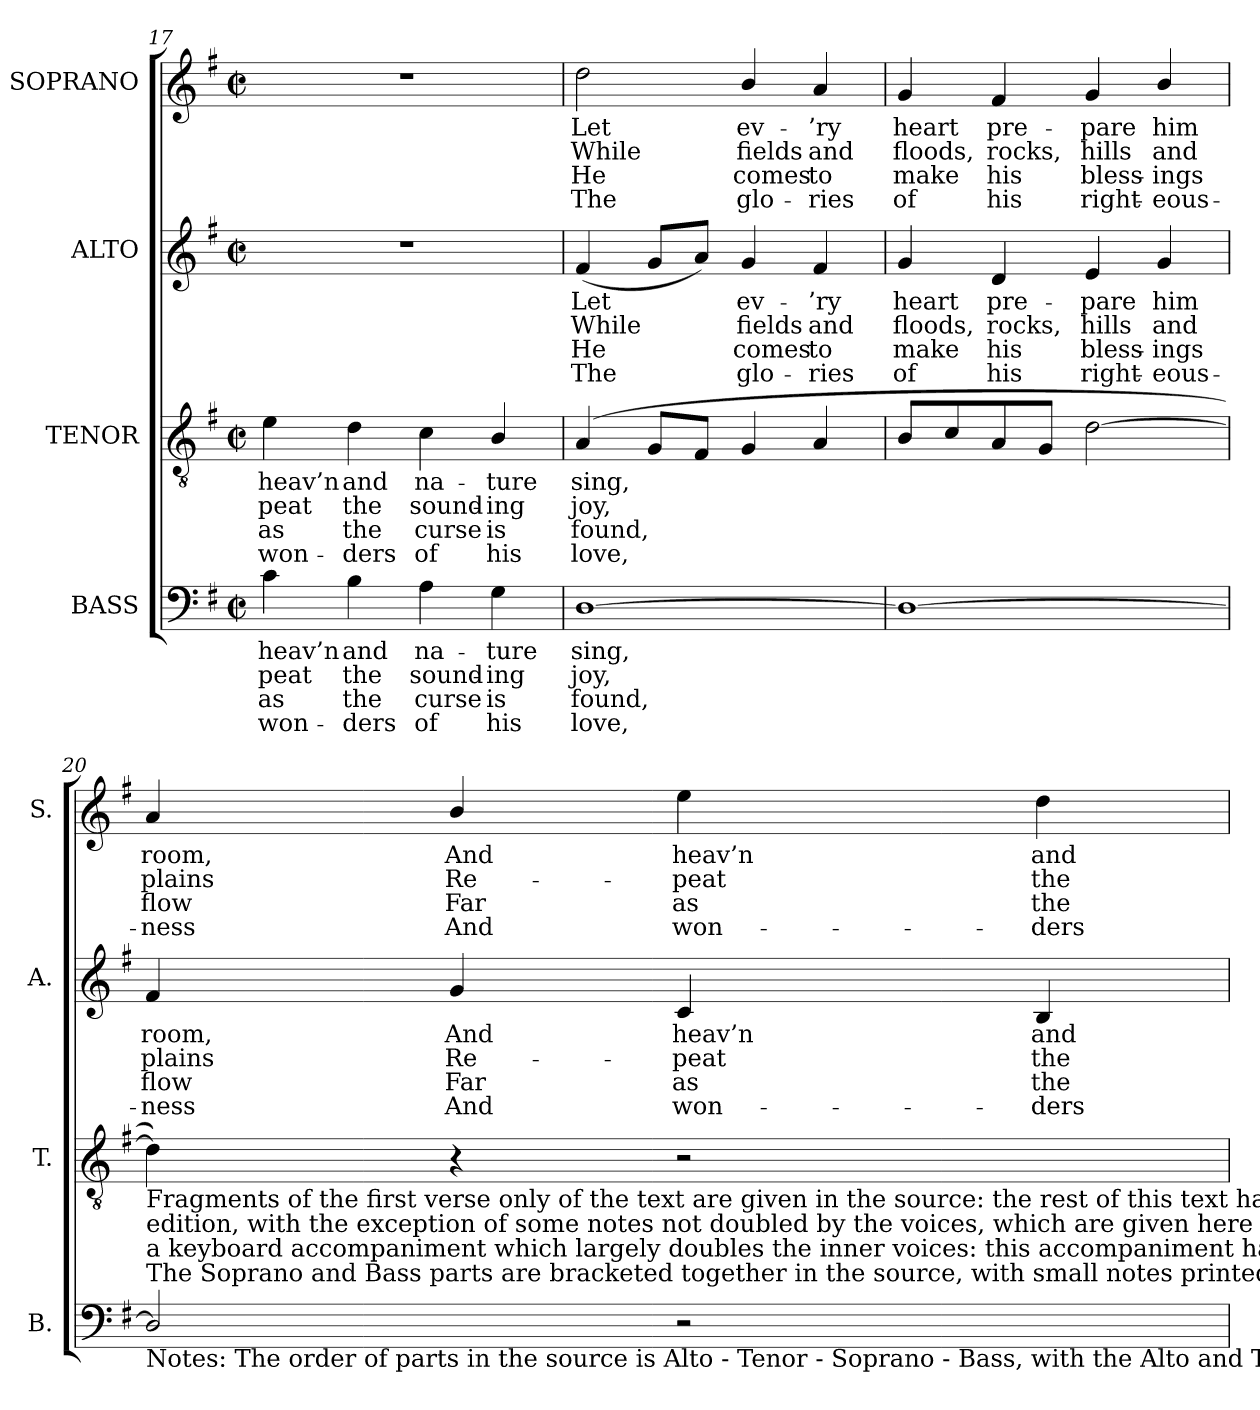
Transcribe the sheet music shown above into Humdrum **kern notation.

**kern	**text	**text	**text	**text	**kern	**text	**text	**text	**text	**kern	**text	**text	**text	**text	**kern	**text	**text	**text	**text
*part4	*part4	*part4	*part4	*part4	*part3	*part3	*part3	*part3	*part3	*part2	*part2	*part2	*part2	*part2	*part1	*part1	*part1	*part1	*part1
*staff4	*staff4	*staff4	*staff4	*staff4	*staff3	*staff3	*staff3	*staff3	*staff3	*staff2	*staff2	*staff2	*staff2	*staff2	*staff1	*staff1	*staff1	*staff1	*staff1
*I"BASS	*	*	*	*	*I"TENOR	*	*	*	*	*I"ALTO	*	*	*	*	*I"SOPRANO	*	*	*	*
*I'B.	*	*	*	*	*I'T.	*	*	*	*	*I'A.	*	*	*	*	*I'S.	*	*	*	*
*clefF4	*	*	*	*	*clefGv2	*	*	*	*	*clefG2	*	*	*	*	*clefG2	*	*	*	*
*	*	*	*	*	*ITrd7c12	*	*	*	*	*	*	*	*	*	*	*	*	*	*
*k[f#]	*	*	*	*	*k[f#]	*	*	*	*	*k[f#]	*	*	*	*	*k[f#]	*	*	*	*
*G:	*	*	*	*	*G:	*	*	*	*	*G:	*	*	*	*	*G:	*	*	*	*
*M2/2	*	*	*	*	*M2/2	*	*	*	*	*M2/2	*	*	*	*	*M2/2	*	*	*	*
*met(c|)	*	*	*	*	*met(c|)	*	*	*	*	*met(c|)	*	*	*	*	*met(c|)	*	*	*	*
=17	=17	=17	=17	=17	=17	=17	=17	=17	=17	=17	=17	=17	=17	=17	=17	=17	=17	=17	=17
!	!LO:LY:b:color=#000000	!LO:LY:b:color=#000000	!LO:LY:b:color=#000000	!LO:LY:b:color=#000000	!	!	!	!	!	!	!	!	!	!	!	!	!	!	!
!	!	!	!	!	!	!LO:LY:b:color=#000000	!LO:LY:b:color=#000000	!LO:LY:b:color=#000000	!LO:LY:b:color=#000000	!	!	!	!	!	!	!	!	!	!
4ci\	heav’n	-peat	as	won-	4Ei\	heav’n	-peat	as	won-	1r	.	.	.	.	1r	.	.	.	.
!	!LO:LY:b:color=#000000	!LO:LY:b:color=#000000	!LO:LY:b:color=#000000	!LO:LY:b:color=#000000	!	!	!	!	!	!	!	!	!	!	!	!	!	!	!
!	!	!	!	!	!	!LO:LY:b:color=#000000	!LO:LY:b:color=#000000	!LO:LY:b:color=#000000	!LO:LY:b:color=#000000	!	!	!	!	!	!	!	!	!	!
4Bi\	and	the	-the	ders	4Di\	and	the	-the	ders	.	.	.	.	.	.	.	.	.	.
!	!LO:LY:b:color=#000000	!LO:LY:b:color=#000000	!LO:LY:b:color=#000000	!LO:LY:b:color=#000000	!	!	!	!	!	!	!	!	!	!	!	!	!	!	!
!	!	!	!	!	!	!LO:LY:b:color=#000000	!LO:LY:b:color=#000000	!LO:LY:b:color=#000000	!LO:LY:b:color=#000000	!	!	!	!	!	!	!	!	!	!
4Ai\	na-	sound-	curse	of	4Ci\	na-	sound-	curse	of	.	.	.	.	.	.	.	.	.	.
!	!LO:LY:b:color=#000000	!LO:LY:b:color=#000000	!LO:LY:b:color=#000000	!LO:LY:b:color=#000000	!	!	!	!	!	!	!	!	!	!	!	!	!	!	!
!	!	!	!	!	!	!LO:LY:b:color=#000000	!LO:LY:b:color=#000000	!LO:LY:b:color=#000000	!LO:LY:b:color=#000000	!	!	!	!	!	!	!	!	!	!
4Gi\	-ture	-ing	is	his	4BBi/	-ture	-ing	is	his	.	.	.	.	.	.	.	.	.	.
=18	=18	=18	=18	=18	=18	=18	=18	=18	=18	=18	=18	=18	=18	=18	=18	=18	=18	=18	=18
!	!LO:LY:b:color=#000000	!LO:LY:b:color=#000000	!LO:LY:b:color=#000000	!LO:LY:b:color=#000000	!	!	!	!	!	!	!	!	!	!	!	!	!	!	!
!	!	!	!	!	!	!LO:LY:b:color=#000000	!LO:LY:b:color=#000000	!LO:LY:b:color=#000000	!LO:LY:b:color=#000000	!	!	!	!	!	!	!	!	!	!
!	!	!	!	!	!	!	!	!	!	!	!LO:LY:b:color=#000000	!LO:LY:b:color=#000000	!LO:LY:b:color=#000000	!LO:LY:b:color=#000000	!	!	!	!	!
!	!	!	!	!	!	!	!	!	!	!	!	!	!	!	!	!LO:LY:b:color=#000000	!LO:LY:b:color=#000000	!LO:LY:b:color=#000000	!LO:LY:b:color=#000000
[1Di	sing,	joy,	found,	love,	(4AAi/	sing,	joy,	found,	love,	(4f#i/	Let	While	He	The	2ddi\	Let	While	He	The
.	.	.	.	.	8GGi/L	.	.	.	.	8gi/L	.	.	.	.	.	.	.	.	.
.	.	.	.	.	8FF#i/J	.	.	.	.	8ai/J)	.	.	.	.	.	.	.	.	.
!	!	!	!	!	!	!	!	!	!	!	!LO:LY:b:color=#000000	!LO:LY:b:color=#000000	!LO:LY:b:color=#000000	!LO:LY:b:color=#000000	!	!	!	!	!
!	!	!	!	!	!	!	!	!	!	!	!	!	!	!	!	!LO:LY:b:color=#000000	!LO:LY:b:color=#000000	!LO:LY:b:color=#000000	!LO:LY:b:color=#000000
.	.	.	.	.	4GGi/	.	.	.	.	4gi/	ev-	fields	comes	glo-	4bi/	ev-	fields	comes	glo-
!	!	!	!	!	!	!	!	!	!	!	!LO:LY:b:color=#000000	!LO:LY:b:color=#000000	!LO:LY:b:color=#000000	!LO:LY:b:color=#000000	!	!	!	!	!
!	!	!	!	!	!	!	!	!	!	!	!	!	!	!	!	!LO:LY:b:color=#000000	!LO:LY:b:color=#000000	!LO:LY:b:color=#000000	!LO:LY:b:color=#000000
.	.	.	.	.	4AAi/	.	.	.	.	4f#i/	-’ry	and	-to	ries	4ai/	-’ry	and	-to	ries
=19	=19	=19	=19	=19	=19	=19	=19	=19	=19	=19	=19	=19	=19	=19	=19	=19	=19	=19	=19
!	!	!	!	!	!	!	!	!	!	!	!LO:LY:b:color=#000000	!LO:LY:b:color=#000000	!LO:LY:b:color=#000000	!LO:LY:b:color=#000000	!	!	!	!	!
!	!	!	!	!	!	!	!	!	!	!	!	!	!	!	!	!LO:LY:b:color=#000000	!LO:LY:b:color=#000000	!LO:LY:b:color=#000000	!LO:LY:b:color=#000000
1Di_	.	.	.	.	8BBi/L	.	.	.	.	4gi/	heart	floods,	make	of	4gi/	heart	floods,	make	of
.	.	.	.	.	8Ci/	.	.	.	.	.	.	.	.	.	.	.	.	.	.
!	!	!	!	!	!	!	!	!	!	!	!LO:LY:b:color=#000000	!LO:LY:b:color=#000000	!LO:LY:b:color=#000000	!LO:LY:b:color=#000000	!	!	!	!	!
!	!	!	!	!	!	!	!	!	!	!	!	!	!	!	!	!LO:LY:b:color=#000000	!LO:LY:b:color=#000000	!LO:LY:b:color=#000000	!LO:LY:b:color=#000000
.	.	.	.	.	8AAi/	.	.	.	.	4di/	pre-	rocks,	his	his	4f#i/	pre-	rocks,	his	his
.	.	.	.	.	8GGi/J	.	.	.	.	.	.	.	.	.	.	.	.	.	.
!	!	!	!	!	!	!	!	!	!	!	!LO:LY:b:color=#000000	!LO:LY:b:color=#000000	!LO:LY:b:color=#000000	!LO:LY:b:color=#000000	!	!	!	!	!
!	!	!	!	!	!	!	!	!	!	!	!	!	!	!	!	!LO:LY:b:color=#000000	!LO:LY:b:color=#000000	!LO:LY:b:color=#000000	!LO:LY:b:color=#000000
.	.	.	.	.	[2Di\	.	.	.	.	4ei/	-pare	hills	bless-	-right-	4gi/	-pare	hills	bless-	-right-
!	!	!	!	!	!	!	!	!	!	!	!LO:LY:b:color=#000000	!LO:LY:b:color=#000000	!LO:LY:b:color=#000000	!LO:LY:b:color=#000000	!	!	!	!	!
!	!	!	!	!	!	!	!	!	!	!	!	!	!	!	!	!LO:LY:b:color=#000000	!LO:LY:b:color=#000000	!LO:LY:b:color=#000000	!LO:LY:b:color=#000000
.	.	.	.	.	.	.	.	.	.	4gi/	him	and	-ings	eous-	4bi/	him	and	-ings	eous-
!!LO:LB:g=z
=20	=20	=20	=20	=20	=20	=20	=20	=20	=20	=20	=20	=20	=20	=20	=20	=20	=20	=20	=20
!	!	!	!	!	!	!	!	!	!	!	!LO:LY:b:color=#000000	!LO:LY:b:color=#000000	!LO:LY:b:color=#000000	!LO:LY:b:color=#000000	!	!	!	!	!
!LO:TX:b:t=Notes&colon; The order of parts in the source is Alto - Tenor - Soprano - Bass, with the Alto and Tenor parts notated in G clefs.	!	!	!	!	!	!	!	!	!	!	!	!	!	!	!	!	!	!	!
!LO:TX:t=The Soprano and Bass parts are bracketed together in the source, with small notes printed between to fill in the harmony of	!	!	!	!	!	!	!	!	!	!	!	!	!	!	!	!	!	!	!
!LO:TX:t=a keyboard accompaniment which largely doubles the inner voices&colon; this accompaniment has been omitted from the present	!	!	!	!	!	!	!	!	!	!	!	!	!	!	!	!	!	!	!
!LO:TX:t=edition, with the exception of some notes not doubled by the voices, which are given here as small notes for instruments.	!	!	!	!	!	!	!	!	!	!	!	!	!	!	!	!	!	!	!
!LO:TX:t=Fragments of the first verse only of the text are given in the source&colon; the rest of this text has been underlaid editorially.	!	!	!	!	!	!	!	!	!	!	!	!	!	!	!	!	!	!	!
!	!	!	!	!	!	!	!	!	!	!	!	!	!	!	!	!LO:LY:b:color=#000000	!LO:LY:b:color=#000000	!LO:LY:b:color=#000000	!LO:LY:b:color=#000000
2Di/]	.	.	.	.	4Di\])	.	.	.	.	4f#i/	room,	plains	-flow	ness	4ai/	room,	plains	-flow	ness
!	!	!	!	!	!	!	!	!	!	!	!LO:LY:b:color=#000000	!LO:LY:b:color=#000000	!LO:LY:b:color=#000000	!LO:LY:b:color=#000000	!	!	!	!	!
!	!	!	!	!	!	!	!	!	!	!	!	!	!	!	!	!LO:LY:b:color=#000000	!LO:LY:b:color=#000000	!LO:LY:b:color=#000000	!LO:LY:b:color=#000000
.	.	.	.	.	4r	.	.	.	.	4gi/	And	Re-	Far	And	4bi/	And	Re-	Far	And
!	!	!	!	!	!	!	!	!	!	!	!LO:LY:b:color=#000000	!LO:LY:b:color=#000000	!LO:LY:b:color=#000000	!LO:LY:b:color=#000000	!	!	!	!	!
!	!	!	!	!	!	!	!	!	!	!	!	!	!	!	!	!LO:LY:b:color=#000000	!LO:LY:b:color=#000000	!LO:LY:b:color=#000000	!LO:LY:b:color=#000000
2r	.	.	.	.	2r	.	.	.	.	4ci/	heav’n	-peat	as	won-	4eei\	heav’n	-peat	as	won-
!	!	!	!	!	!	!	!	!	!	!	!LO:LY:b:color=#000000	!LO:LY:b:color=#000000	!LO:LY:b:color=#000000	!LO:LY:b:color=#000000	!	!	!	!	!
!	!	!	!	!	!	!	!	!	!	!	!	!	!	!	!	!LO:LY:b:color=#000000	!LO:LY:b:color=#000000	!LO:LY:b:color=#000000	!LO:LY:b:color=#000000
.	.	.	.	.	.	.	.	.	.	4Bi/	and	the	-the	ders	4ddi\	and	the	-the	ders
=	=	=	=	=	=	=	=	=	=	=	=	=	=	=	=	=	=	=	=
*-	*-	*-	*-	*-	*-	*-	*-	*-	*-	*-	*-	*-	*-	*-	*-	*-	*-	*-	*-
